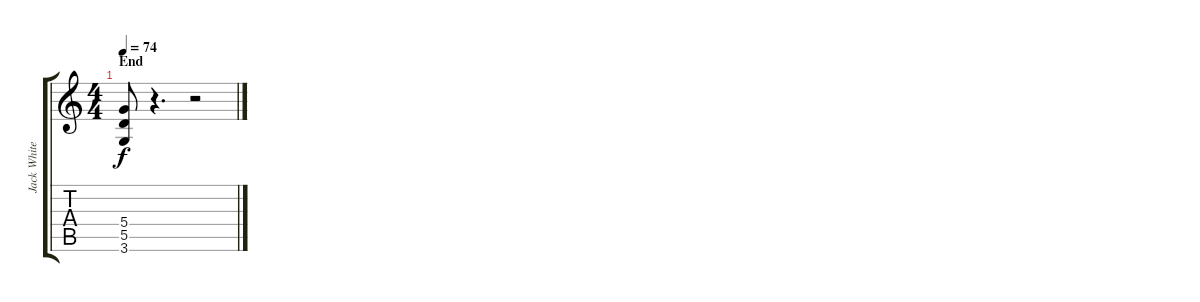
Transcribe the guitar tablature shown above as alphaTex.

\track ("Jack White (Guitar)" "Jack White") {instrument distortionguitar}
\staff {score tabs}
\tuning (E4 B3 G3 D3 A2 E2) {hide}
\ts (4 4)
\section ("" "End")
\tempo 74
\clef g2
\ks c
(5.4 5.5 3.6).8{dy f} r.4{d} r.2
